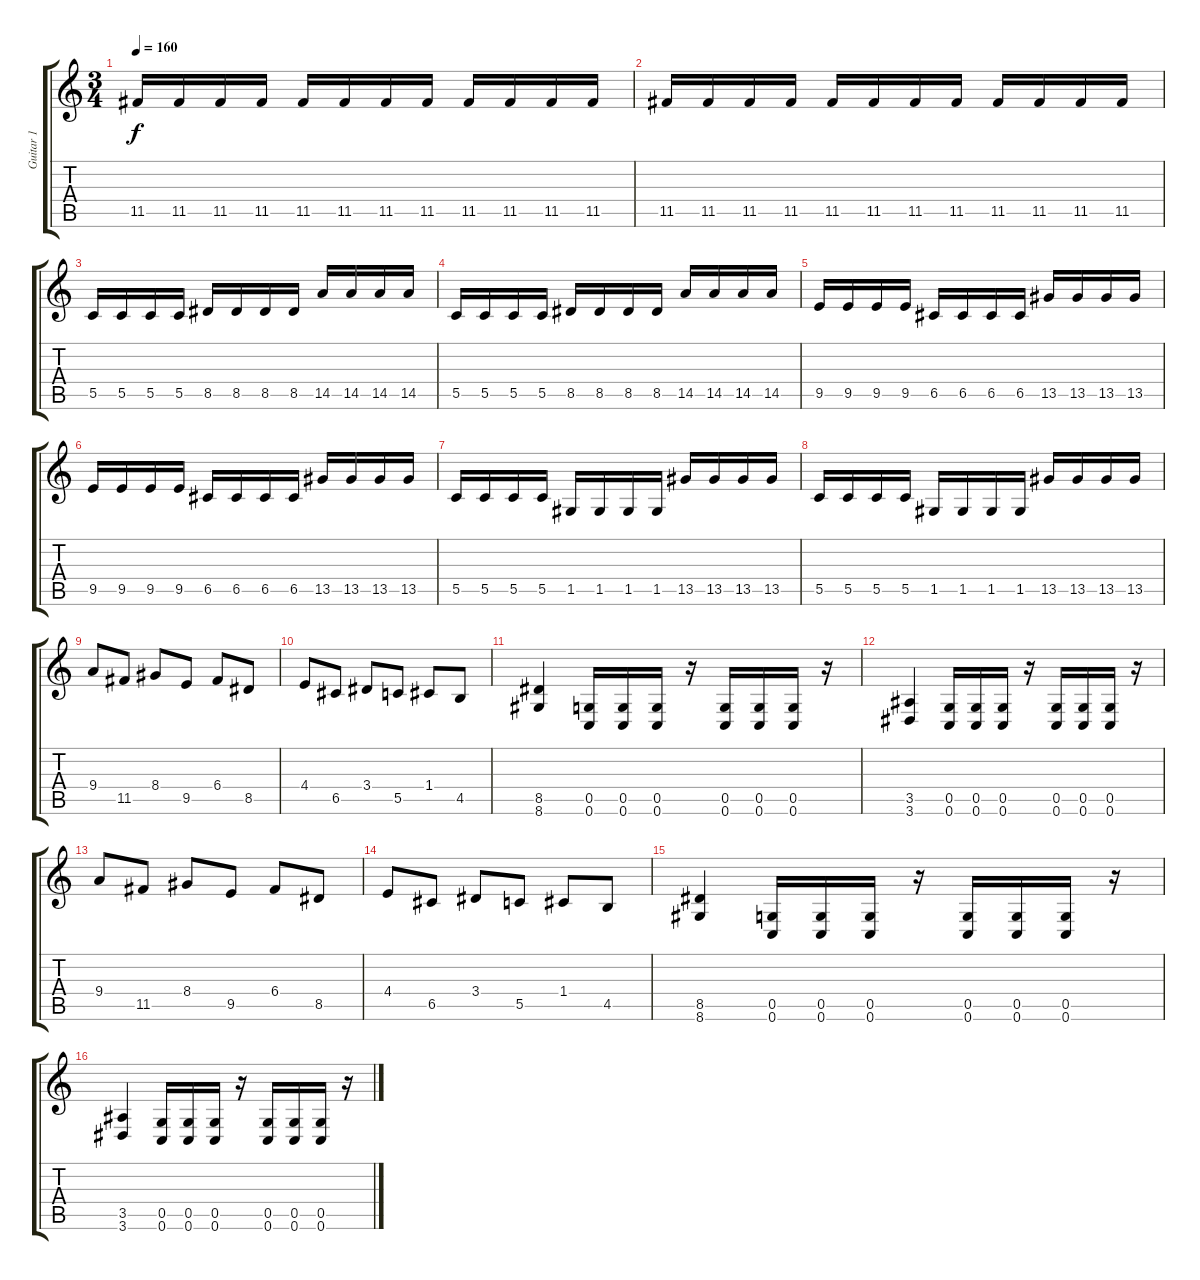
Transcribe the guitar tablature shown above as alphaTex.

\track ("Guitar 1" "Guitar 1") {instrument overdrivenguitar}
\staff {score tabs}
\tuning (E4 C4 G3 C3 G2 C2) {hide}
\ts (3 4)
\tempo 160
\clef g2
\ks c
11.5.16{dy f} 11.5.16 11.5.16 11.5.16 11.5.16 11.5.16 11.5.16 11.5.16 11.5.16 11.5.16 11.5.16 11.5.16 |
11.5.16 11.5.16 11.5.16 11.5.16 11.5.16 11.5.16 11.5.16 11.5.16 11.5.16 11.5.16 11.5.16 11.5.16 |
5.5.16 5.5.16 5.5.16 5.5.16 8.5.16 8.5.16 8.5.16 8.5.16 14.5.16 14.5.16 14.5.16 14.5.16 |
5.5.16 5.5.16 5.5.16 5.5.16 8.5.16 8.5.16 8.5.16 8.5.16 14.5.16 14.5.16 14.5.16 14.5.16 |
9.5.16 9.5.16 9.5.16 9.5.16 6.5.16 6.5.16 6.5.16 6.5.16 13.5.16 13.5.16 13.5.16 13.5.16 |
9.5.16 9.5.16 9.5.16 9.5.16 6.5.16 6.5.16 6.5.16 6.5.16 13.5.16 13.5.16 13.5.16 13.5.16 |
5.5.16 5.5.16 5.5.16 5.5.16 1.5.16 1.5.16 1.5.16 1.5.16 13.5.16 13.5.16 13.5.16 13.5.16 |
5.5.16 5.5.16 5.5.16 5.5.16 1.5.16 1.5.16 1.5.16 1.5.16 13.5.16 13.5.16 13.5.16 13.5.16 |
9.4.8 11.5.8 8.4.8 9.5.8 6.4.8 8.5.8 |
4.4.8 6.5.8 3.4.8 5.5.8 1.4.8 4.5.8 |
(8.5 8.6).4 (0.5 0.6).16 (0.5 0.6).16 (0.5 0.6).16 r.16 (0.5 0.6).16 (0.5 0.6).16 (0.5 0.6).16 r.16 |
(3.5 3.6).4 (0.5 0.6).16 (0.5 0.6).16 (0.5 0.6).16 r.16 (0.5 0.6).16 (0.5 0.6).16 (0.5 0.6).16 r.16 |
9.4.8 11.5.8 8.4.8 9.5.8 6.4.8 8.5.8 |
4.4.8 6.5.8 3.4.8 5.5.8 1.4.8 4.5.8 |
(8.5 8.6).4 (0.5 0.6).16 (0.5 0.6).16 (0.5 0.6).16 r.16 (0.5 0.6).16 (0.5 0.6).16 (0.5 0.6).16 r.16 |
(3.5 3.6).4 (0.5 0.6).16 (0.5 0.6).16 (0.5 0.6).16 r.16 (0.5 0.6).16 (0.5 0.6).16 (0.5 0.6).16 r.16
